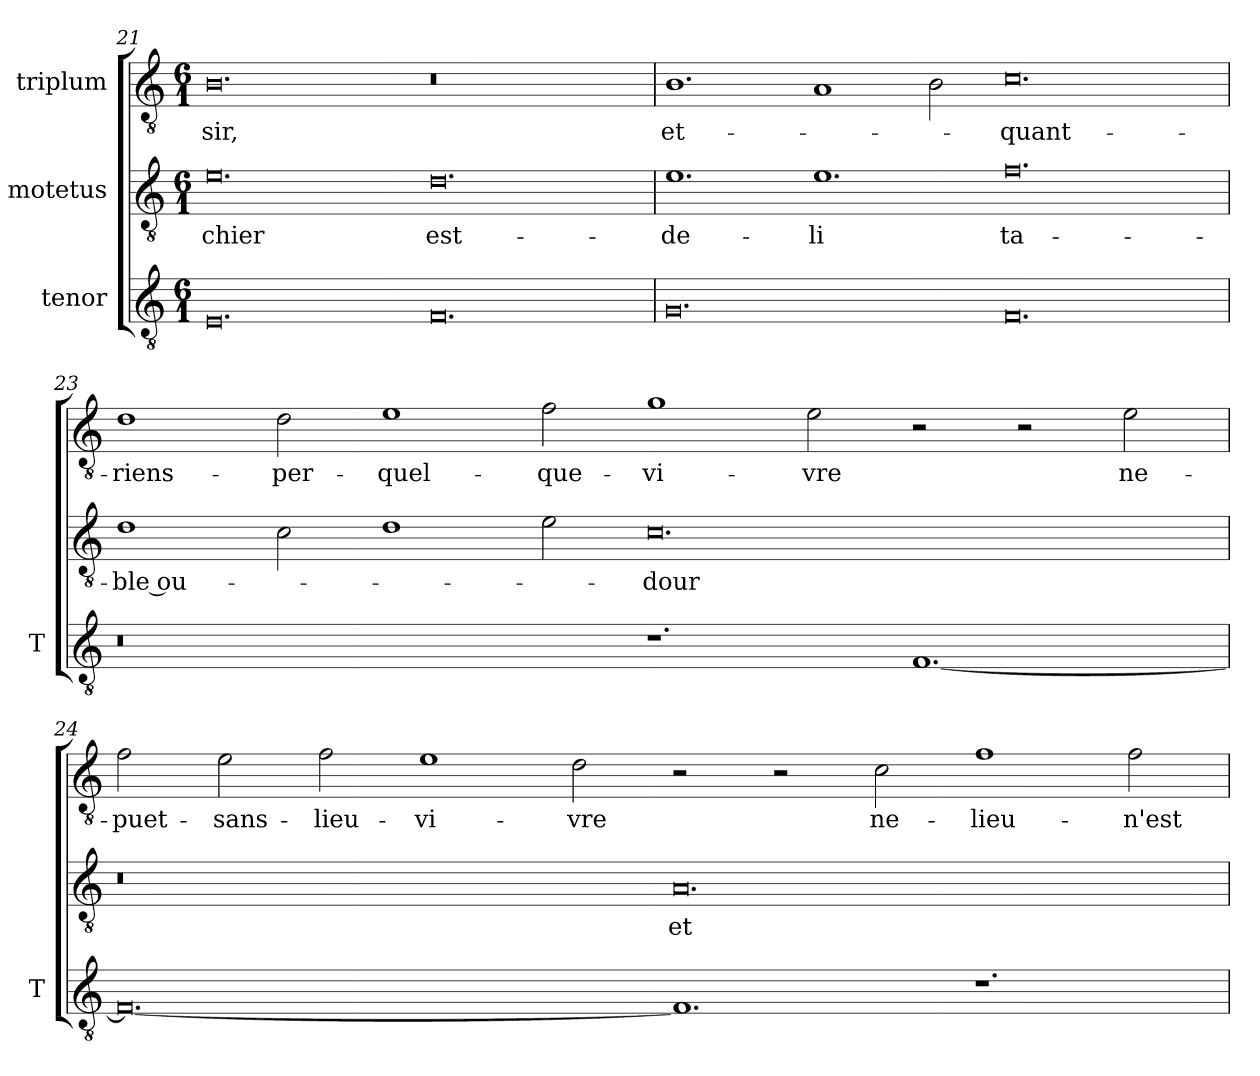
**kern	**kern	**text	**kern	**text
*part3	*part2	*part2	*part1	*part1
*staff3	*staff2	*staff2	*staff1	*staff1
*I"tenor	*I"motetus	*	*I"triplum	*
*I'T	*	*	*	*
*clefGv2	*clefGv2	*	*clefGv2	*
*k[]	*k[]	*	*k[]	*
*C:	*C:	*	*C:	*
*M6/1	*M6/1	*	*M6/1	*
=21	=21	=21	=21	=21
0.E	0.e	-chier	0.B	-sir,
0.F	0.d	est-	0.r	.
=22	=22	=22	=22	=22
0.G	1.e	de-	1.B	et-
.	1.e	-li	1A	.
.	.	.	2B	.
0.F	0.f	ta-	0.c	quant-
=23	=23	=23	=23	=23
0.r	1d	-ble ou-	1d	riens-
.	2c	.	2d	per-
.	1d	.	1e	quel-
.	2e	.	2f	que-
1.r	0.c	-dour	1g	vi-
.	.	.	2e	-vre
[1.F	.	.	2r	.
.	.	.	2r	.
.	.	.	2e	ne-
=24	=24	=24	=24	=24
0.F_	0.r	.	2f	puet-
.	.	.	2e	sans-
.	.	.	2f	lieu-
.	.	.	1e	vi-
.	.	.	2d	-vre
1.F]	0.A	et-	2r	.
.	.	.	2r	.
.	.	.	2c	ne-
1.r	.	.	1f	lieu-
.	.	.	2f	n'est-
=	=	=	=	=
*-	*-	*-	*-	*-
